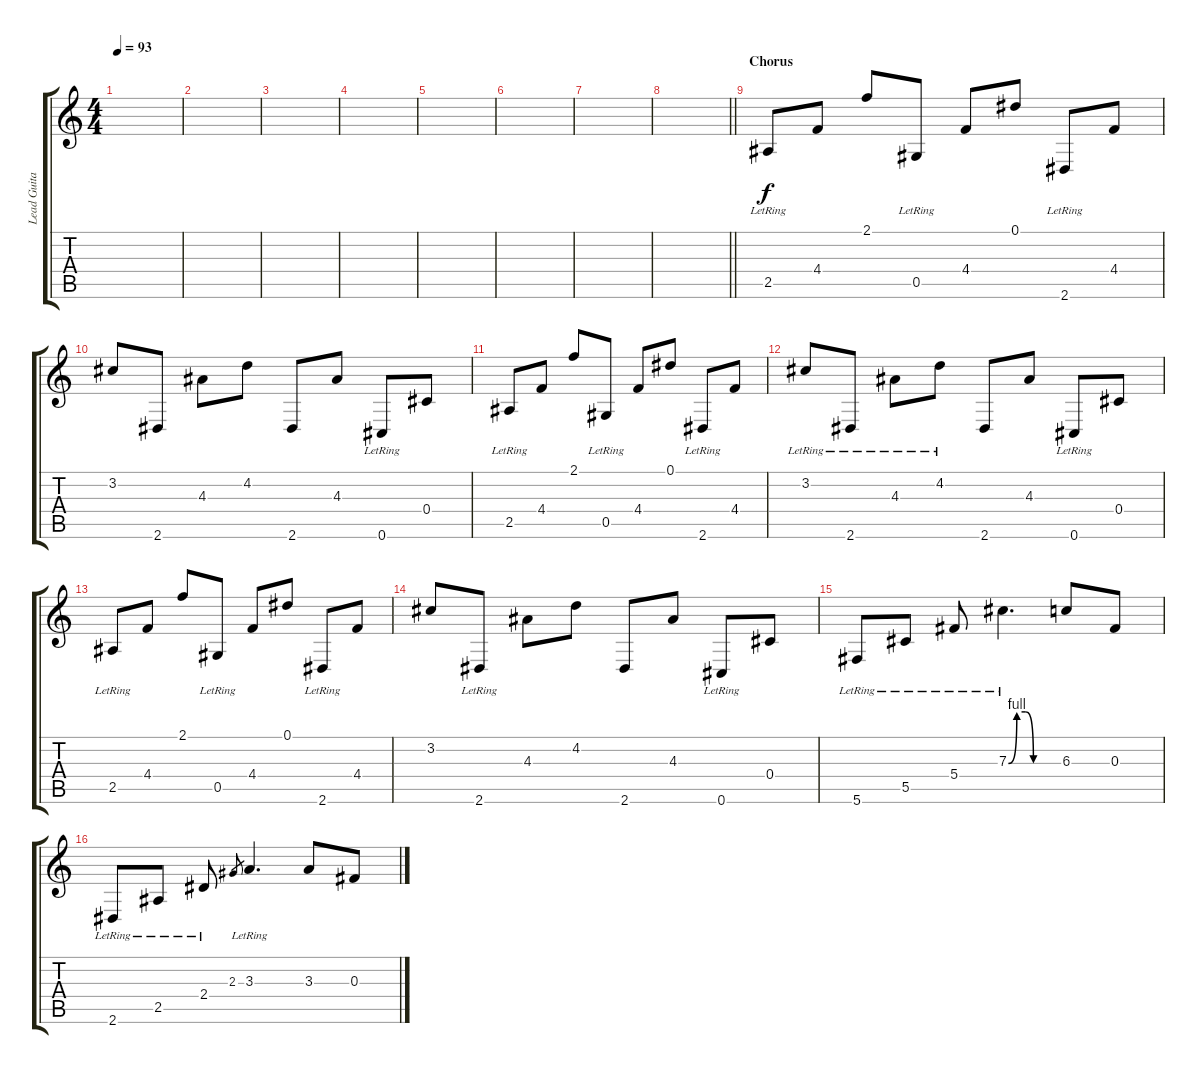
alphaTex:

\track ("Lead Guitar" "Lead Guita") {instrument overdrivenguitar bank 1}
\staff {score tabs}
\tuning (Eb4 Bb3 Gb3 Db3 Ab2 Db2) {hide}
\ts (4 4)
\tempo 93
\clef g2
\ks c
|
|
|
|
|
|
|
\barLineRight lightlight
|
\section ("" "Chorus")
2.5{lr}.8 4.4.8 2.1.8 0.5{lr}.8 4.4.8 0.1.8 2.6{lr}.8 4.4.8 |
3.2.8 2.6.8 4.3.8 4.2.8 2.6.8 4.3.8 0.6{lr}.8 0.4.8 |
2.5{lr}.8 4.4.8 2.1.8 0.5{lr}.8 4.4.8 0.1.8 2.6{lr}.8 4.4.8 |
3.2{lr}.8 2.6{lr}.8 4.3{lr}.8 4.2{lr}.8 2.6.8 4.3.8 0.6{lr}.8 0.4.8 |
2.5{lr}.8 4.4.8 2.1.8 0.5{lr}.8 4.4.8 0.1.8 2.6{lr}.8 4.4.8 |
3.2.8 2.6{lr}.8 4.3.8 4.2.8 2.6.8 4.3.8 0.6{lr}.8 0.4.8 |
5.6{lr}.8 5.5{lr}.8 5.4{lr}.8 7.3{be (custom 0 0 10 4 20 4 30 0 60 0) lr}.4{d} 6.3.8 0.3.8 |
2.6{lr}.8 2.5{lr}.8 2.4{lr}.8 2.3.8{gr} 3.3{lr}.4{d} 3.3.8 0.3.8
